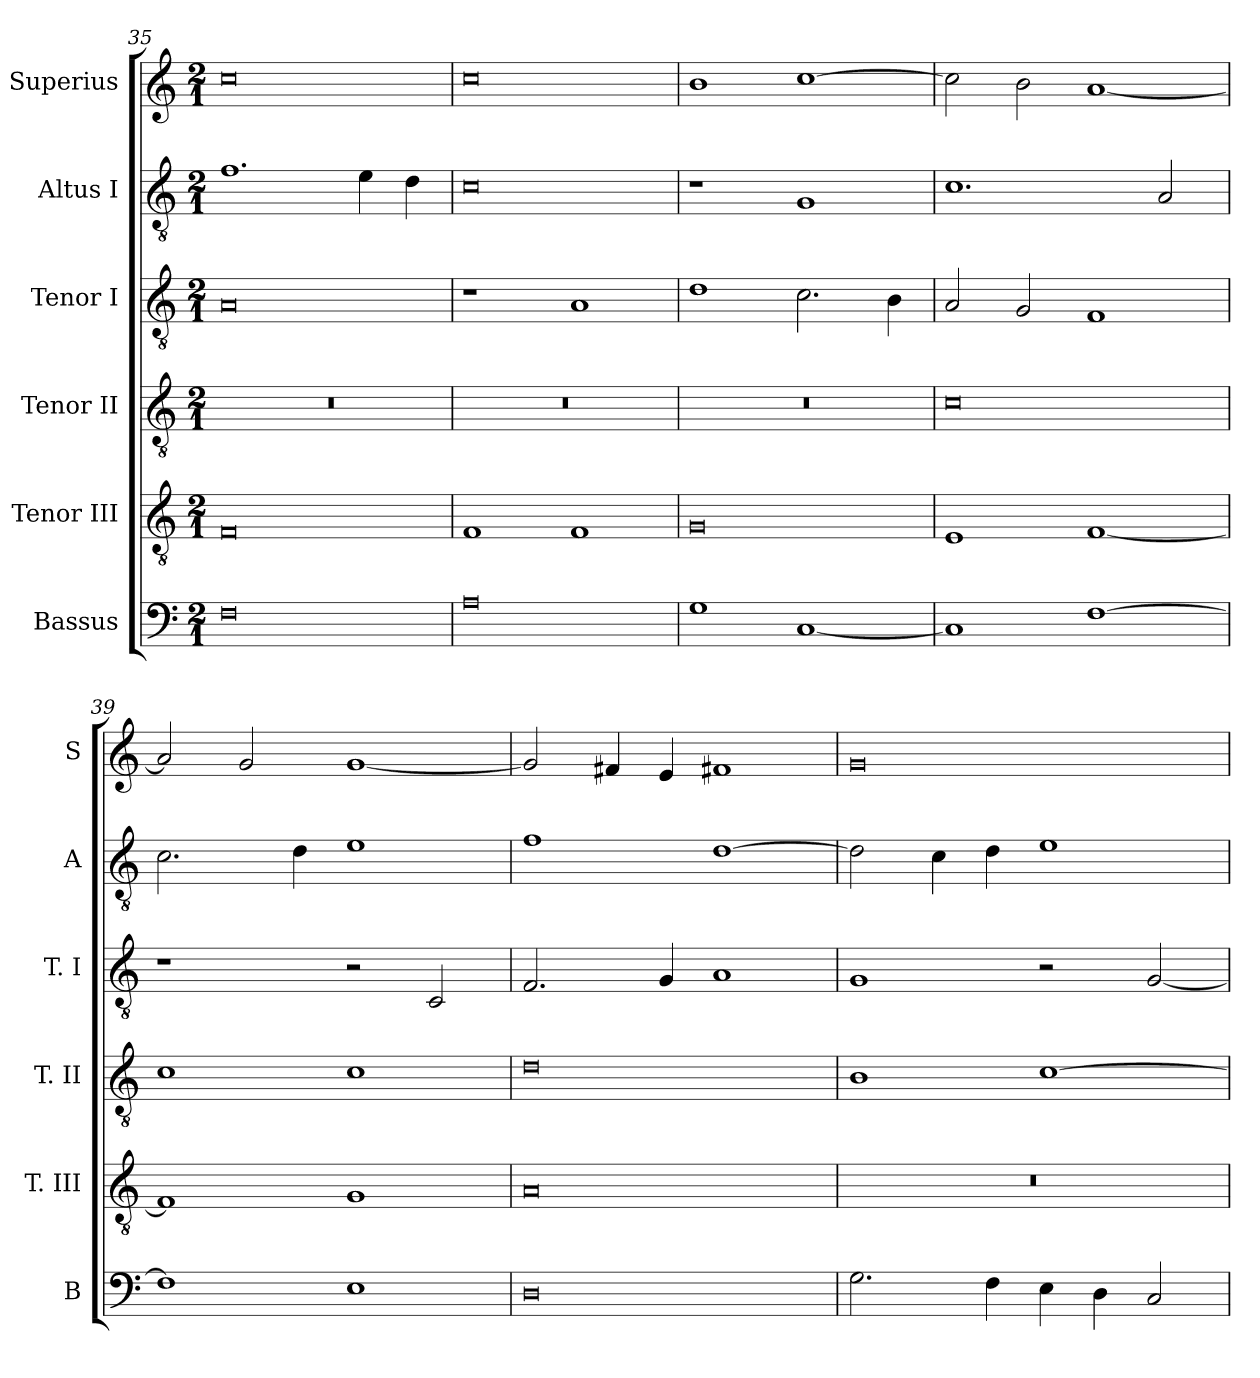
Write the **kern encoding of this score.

**kern	**kern	**kern	**kern	**kern	**kern
*part6	*part5	*part4	*part3	*part2	*part1
*staff6	*staff5	*staff4	*staff3	*staff2	*staff1
*I"Bassus	*I"Tenor III	*I"Tenor II	*I"Tenor I	*I"Altus I	*I"Superius
*I'B	*I'T. III	*I'T. II	*I'T. I	*I'A	*I'S
*clefF4	*clefGv2	*clefGv2	*clefGv2	*clefGv2	*clefG2
*k[]	*k[]	*k[]	*k[]	*k[]	*k[]
*C:	*C:	*C:	*C:	*C:	*C:
*M2/1	*M2/1	*M2/1	*M2/1	*M2/1	*M2/1
=35	=35	=35	=35	=35	=35
0F	0F	0r	0A	1.f	0cc
.	.	.	.	4e	.
.	.	.	.	4d	.
=36	=36	=36	=36	=36	=36
0A	1F	0r	1r	0c	0cc
.	1F	.	1A	.	.
=37	=37	=37	=37	=37	=37
1G	0G	0r	1d	1r	1b
[1C	.	.	2.c	1G	[1cc
.	.	.	4B	.	.
=38	=38	=38	=38	=38	=38
1C]	1E	0c	2A	1.c	2cc]
.	.	.	2G	.	2b
[1F	[1F	.	1F	.	[1a
.	.	.	.	2A	.
=39	=39	=39	=39	=39	=39
1F]	1F]	1c	1r	2.c	2a]
.	.	.	.	.	2g
.	.	.	.	4d	.
1E	1G	1c	2r	1e	[1g
.	.	.	2C	.	.
=40	=40	=40	=40	=40	=40
0D	0A	0d	2.F	1f	2g]
.	.	.	.	.	4f#X
.	.	.	4G	.	4e
.	.	.	1A	[1d	1f#X
=41	=41	=41	=41	=41	=41
2.G	0r	1B	1G	2d]	0g
.	.	.	.	4c	.
4F	.	.	.	4d	.
4E	.	[1c	2r	1e	.
4D	.	.	.	.	.
2C	.	.	[2G	.	.
=	=	=	=	=	=
*-	*-	*-	*-	*-	*-
